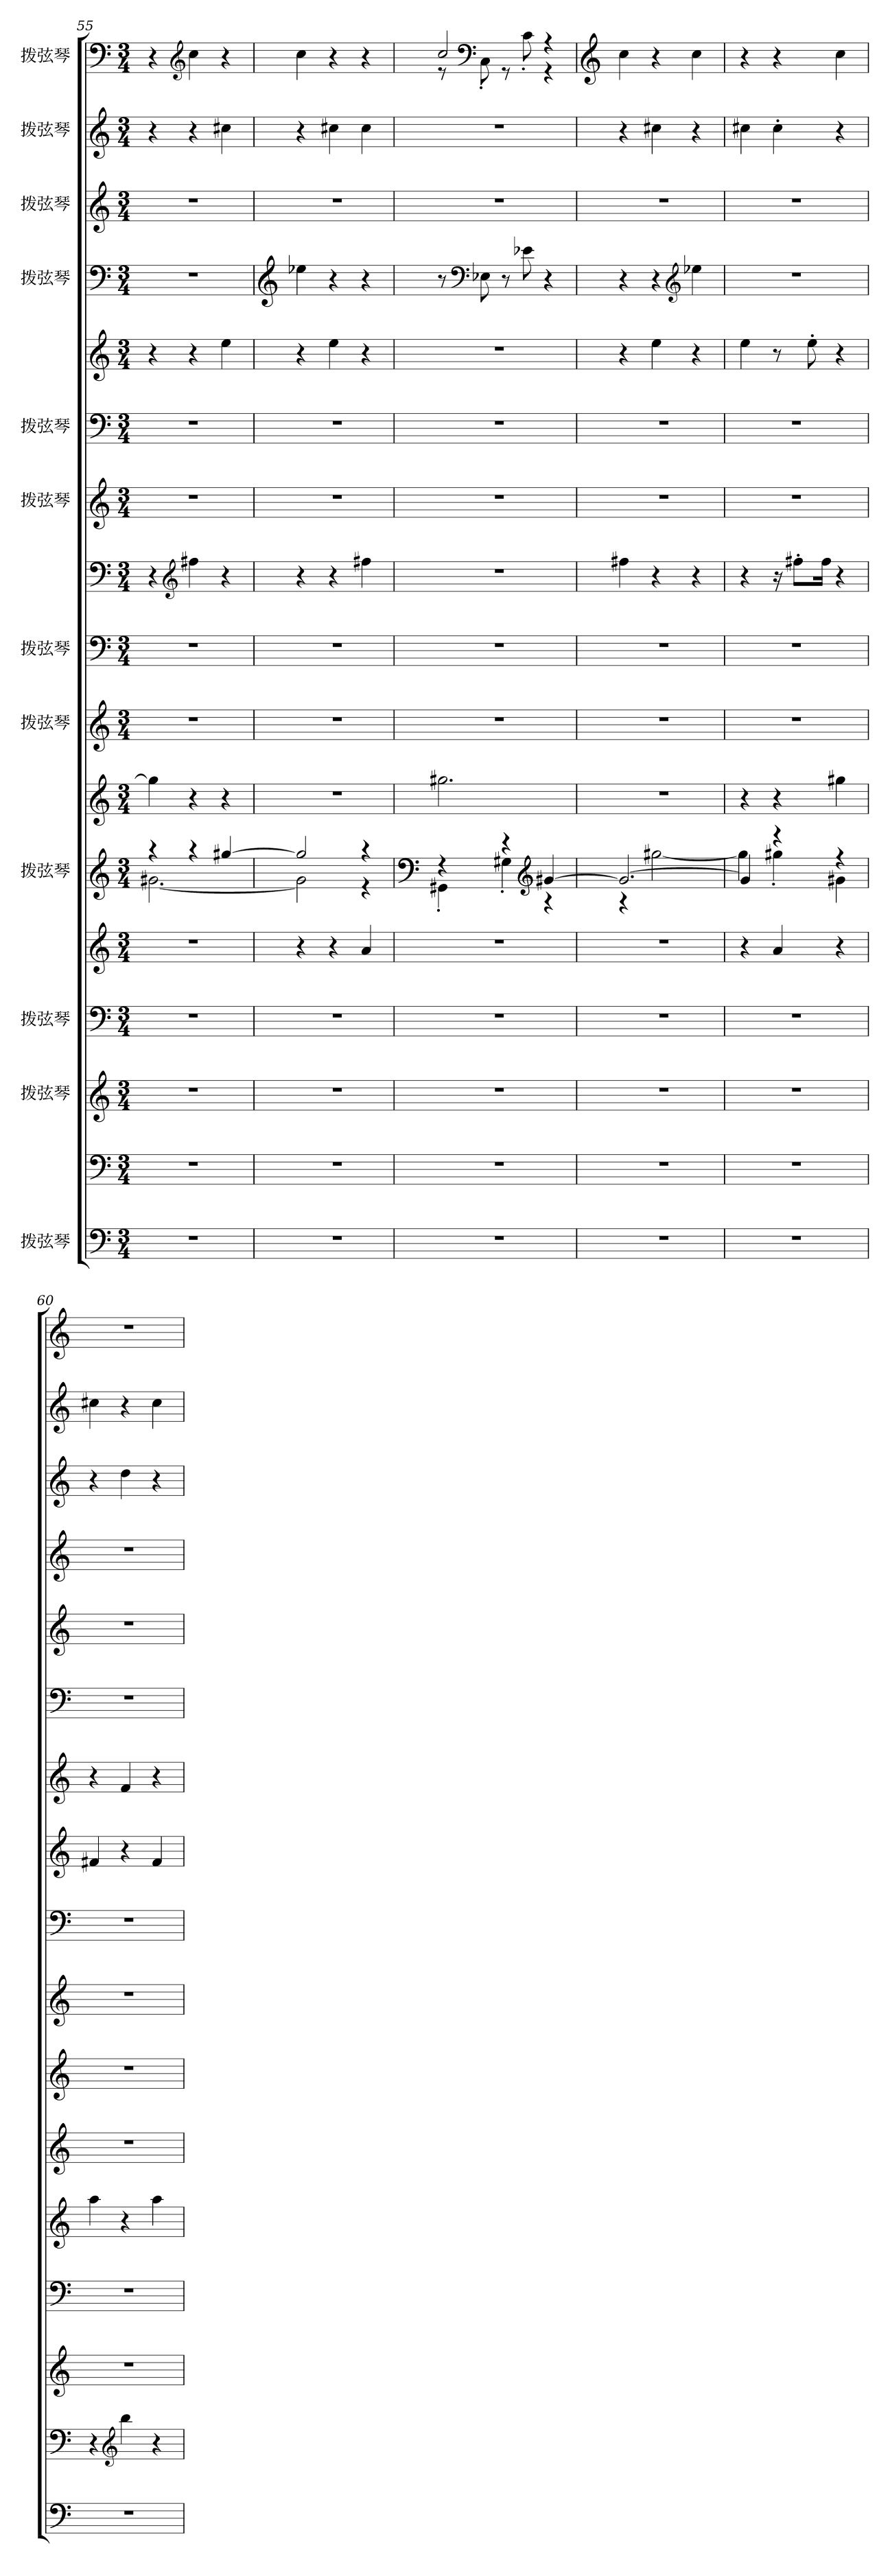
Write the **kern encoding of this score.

**kern	**kern	**kern	**kern	**kern	**kern	**kern	**kern	**kern	**kern	**kern	**kern	**kern	**kern	**kern	**kern	**kern
*part12	*part12	*part11	*part10	*part10	*part9	*part9	*part8	*part7	*part7	*part6	*part5	*part5	*part4	*part3	*part2	*part1
*staff17	*staff16	*staff15	*staff14	*staff13	*staff12	*staff11	*staff10	*staff9	*staff8	*staff7	*staff6	*staff5	*staff4	*staff3	*staff2	*staff1
*I"拨弦琴	*	*I"拨弦琴	*I"拨弦琴	*	*I"拨弦琴	*	*I"拨弦琴	*I"拨弦琴	*	*I"拨弦琴	*I"拨弦琴	*	*I"拨弦琴	*I"拨弦琴	*I"拨弦琴	*I"拨弦琴
!!LO:PB:g=z
*clefF4	*clefF4	*clefG2	*clefF4	*clefG2	*clefG2	*clefG2	*clefG2	*clefF4	*clefF4	*clefG2	*clefF4	*clefG2	*clefF4	*clefG2	*clefG2	*clefF4
*k[]	*k[]	*k[]	*k[]	*k[]	*k[]	*k[]	*k[]	*k[]	*k[]	*k[]	*k[]	*k[]	*k[]	*k[]	*k[]	*k[]
*M3/4	*M3/4	*M3/4	*M3/4	*M3/4	*M3/4	*M3/4	*M3/4	*M3/4	*M3/4	*M3/4	*M3/4	*M3/4	*M3/4	*M3/4	*M3/4	*M3/4
=55	=55	=55	=55	=55	=55	=55	=55	=55	=55	=55	=55	=55	=55	=55	=55	=55
*	*	*	*	*	*^	*	*	*	*	*	*	*	*	*	*	*
2.r	2.r	2.r	2.r	2.r	4r	[2.g#X\	4gg#\]	2.r	2.r	4r	2.r	2.r	4r	2.r	2.r	4r	4r
*	*	*	*	*	*	*	*	*	*	*clefG2	*	*	*	*	*	*	*clefG2
.	.	.	.	.	4r	.	4r	.	.	4ff#X\	.	.	4r	.	.	4r	4cc\
.	.	.	.	.	[4gg#X/	.	4r	.	.	4r	.	.	4ee\	.	.	4cc#X\	4r
=56	=56	=56	=56	=56	=56	=56	=56	=56	=56	=56	=56	=56	=56	=56	=56	=56	=56
*	*	*	*	*	*	*	*	*	*	*	*	*	*	*clefG2	*	*	*
2.r	2.r	2.r	2.r	4r	2gg#/]	2g#\]	2.r	2.r	2.r	4r	2.r	2.r	4r	4ee-X\	2.r	4r	4cc\
.	.	.	.	4r	.	.	.	.	.	4r	.	.	4ee\	4r	.	4cc#X\	4r
.	.	.	.	4a/	4r	4r	.	.	.	4ff#X\	.	.	4r	4r	.	4cc#\	4r
=57	=57	=57	=57	=57	=57	=57	=57	=57	=57	=57	=57	=57	=57	=57	=57	=57	=57
*	*	*	*	*	*clefF4	*	*	*	*	*	*	*	*	*	*	*	*
*	*	*	*	*	*	*	*	*	*	*	*	*	*	*	*	*	*^
2.r	2.r	2.r	2.r	2.r	4r	4GG#X'\	2.gg#X\	2.r	2.r	2.r	2.r	2.r	2.r	8r	2.r	2.r	2cc/	8r
*	*	*	*	*	*	*	*	*	*	*	*	*	*	*clefF4	*	*	*clefF4	*
.	.	.	.	.	.	.	.	.	.	.	.	.	.	8E-X\	.	.	.	8C'\
.	.	.	.	.	4r	4G#X'\	.	.	.	.	.	.	.	8r	.	.	.	8r
.	.	.	.	.	.	.	.	.	.	.	.	.	.	8e-X\	.	.	.	8c'\
*	*	*	*	*	*clefG2	*	*	*	*	*	*	*	*	*	*	*	*	*
.	.	.	.	.	[4g#X/	4r	.	.	.	.	.	.	.	4r	.	.	4r	4r
*	*	*	*	*	*	*	*	*	*	*	*	*	*	*	*	*	*v	*v
=58	=58	=58	=58	=58	=58	=58	=58	=58	=58	=58	=58	=58	=58	=58	=58	=58	=58
*	*	*	*	*	*	*	*	*	*	*	*	*	*	*	*	*	*clefG2
2.r	2.r	2.r	2.r	2.r	2.g#/_	4r	2.r	2.r	2.r	4ff#X\	2.r	2.r	4r	4r	2.r	4r	4cc\
.	.	.	.	.	.	[2gg#X\	.	.	.	4r	.	.	4ee\	4r	.	4cc#X\	4r
*	*	*	*	*	*	*	*	*	*	*	*	*	*	*clefG2	*	*	*
.	.	.	.	.	.	.	.	.	.	4r	.	.	4r	4ee-X\	.	4r	4cc\
!!LO:PB:g=z
=59	=59	=59	=59	=59	=59	=59	=59	=59	=59	=59	=59	=59	=59	=59	=59	=59	=59
2.r	2.r	2.r	2.r	4r	4g#/]	4gg#\]	4r	2.r	2.r	4r	2.r	2.r	4ee\	2.r	2.r	4cc#X\	4r
.	.	.	.	4a/	4r	4gg#X'\	4r	.	.	16r	.	.	8r	.	.	4cc#'\	4r
.	.	.	.	.	.	.	.	.	.	8ff#X'\L	.	.	.	.	.	.	.
.	.	.	.	.	.	.	.	.	.	.	.	.	8ee'\	.	.	.	.
.	.	.	.	.	.	.	.	.	.	16ff#\Jk	.	.	.	.	.	.	.
.	.	.	.	4r	4r	4g#X\	4gg#X\	.	.	4r	.	.	4r	.	.	4r	4cc\
*	*	*	*	*	*v	*v	*	*	*	*	*	*	*	*	*	*	*
=60	=60	=60	=60	=60	=60	=60	=60	=60	=60	=60	=60	=60	=60	=60	=60	=60
2.r	4r	2.r	2.r	4aa\	2.r	2.r	2.r	2.r	4f#X/	4r	2.r	2.r	2.r	4r	4cc#X\	2.r
*	*clefG2	*	*	*	*	*	*	*	*	*	*	*	*	*	*	*
.	4bb\	.	.	4r	.	.	.	.	4r	4f/	.	.	.	4dd\	4r	.
.	4r	.	.	4aa\	.	.	.	.	4f#/	4r	.	.	.	4r	4cc#\	.
=	=	=	=	=	=	=	=	=	=	=	=	=	=	=	=	=
*-	*-	*-	*-	*-	*-	*-	*-	*-	*-	*-	*-	*-	*-	*-	*-	*-
